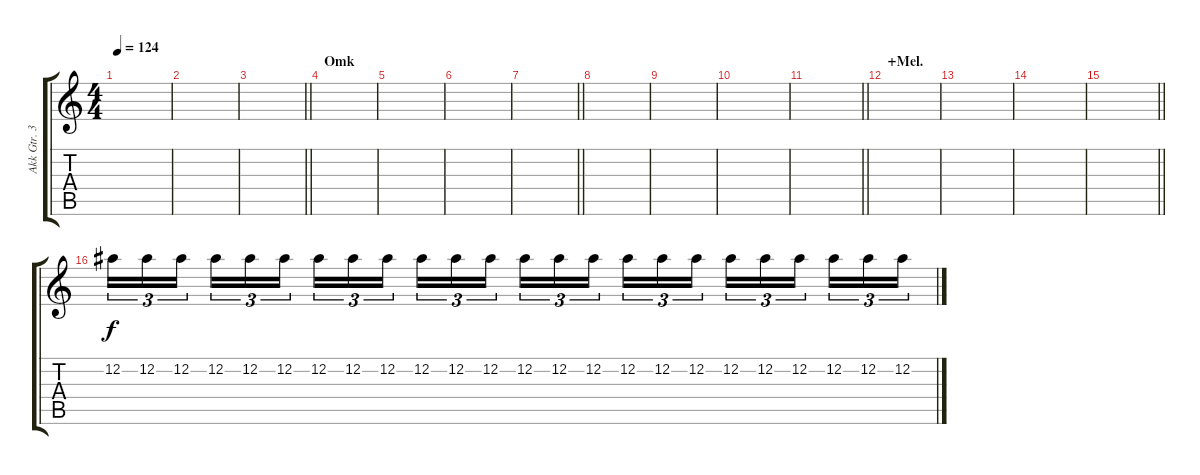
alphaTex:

\track ("Akk Gtr. 3" "Akk Gtr. 3") {instrument acousticguitarnylon}
\staff {score tabs}
\tuning (Eb4 Bb3 Gb3 Db3 Ab2 Eb2) {hide}
\ts (4 4)
\tempo 124
\clef g2
\ks c
|
|
\barLineRight lightlight
|
\section ("" "Omk")
|
|
|
\barLineRight lightlight
|
|
|
|
\barLineRight lightlight
|
\section ("" "+Mel.")
|
|
|
\barLineRight lightlight
|
12.2.16{tu (3 2)} 12.2.16{tu (3 2)} 12.2.16{tu (3 2) beam splitsecondary} 12.2.16{tu (3 2)} 12.2.16{tu (3 2)} 12.2.16{tu (3 2)} 12.2.16{tu (3 2)} 12.2.16{tu (3 2)} 12.2.16{tu (3 2) beam splitsecondary} 12.2.16{tu (3 2)} 12.2.16{tu (3 2)} 12.2.16{tu (3 2)} 12.2.16{tu (3 2)} 12.2.16{tu (3 2)} 12.2.16{tu (3 2) beam splitsecondary} 12.2.16{tu (3 2)} 12.2.16{tu (3 2)} 12.2.16{tu (3 2)} 12.2.16{tu (3 2)} 12.2.16{tu (3 2)} 12.2.16{tu (3 2) beam splitsecondary} 12.2.16{tu (3 2)} 12.2.16{tu (3 2)} 12.2.16{tu (3 2)}
